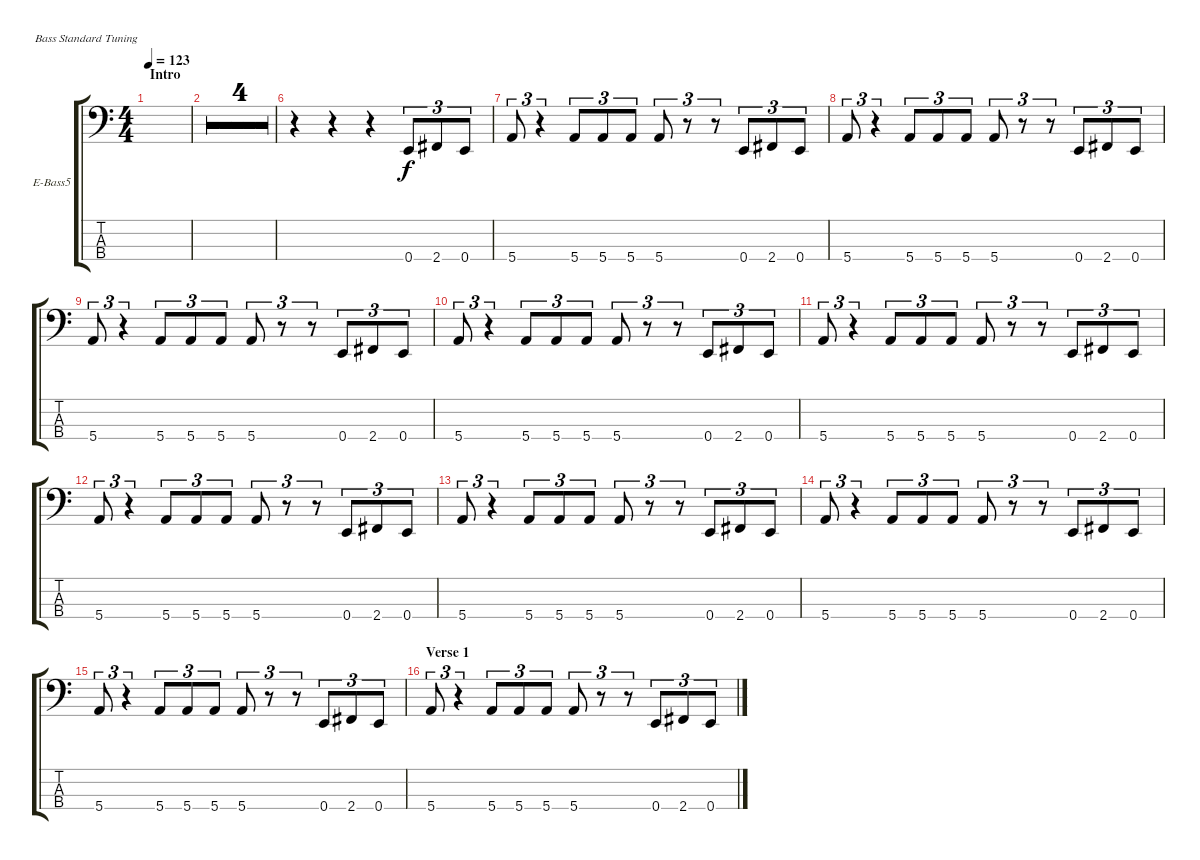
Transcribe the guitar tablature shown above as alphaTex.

\defaultSystemsLayout 4
\bracketExtendMode groupsimilarinstruments
\firstSystemTrackNameOrientation horizontal
\otherSystemsTrackNameOrientation horizontal
\track ("Electric Bass" "E-Bass5") {multiBarRest instrument electricbassfinger}
\staff {score tabs}
\tuning (G2 D2 A1 E1)
\ts (4 4)
\section ("" "Intro")
\tempo 123
\clef f4
\ks c
|
|
|
|
|
r.4 r.4 r.4 0.4.8{tu (3 2) lyrics (0 "") lyrics (1 "") lyrics (2 "") lyrics (3 "") lyrics (4 "")} 2.4.8{tu (3 2) lyrics (0 "") lyrics (1 "") lyrics (2 "") lyrics (3 "") lyrics (4 "")} 0.4.8{tu (3 2) lyrics (0 "") lyrics (1 "") lyrics (2 "") lyrics (3 "") lyrics (4 "")} |
5.4.8{tu (3 2) lyrics (0 "") lyrics (1 "") lyrics (2 "") lyrics (3 "") lyrics (4 "")} r.4{tu (3 2)} 5.4.8{tu (3 2) lyrics (0 "") lyrics (1 "") lyrics (2 "") lyrics (3 "") lyrics (4 "")} 5.4.8{tu (3 2) lyrics (0 "") lyrics (1 "") lyrics (2 "") lyrics (3 "") lyrics (4 "")} 5.4.8{tu (3 2) lyrics (0 "") lyrics (1 "") lyrics (2 "") lyrics (3 "") lyrics (4 "")} 5.4.8{tu (3 2) lyrics (0 "") lyrics (1 "") lyrics (2 "") lyrics (3 "") lyrics (4 "")} r.8{tu (3 2)} r.8{tu (3 2)} 0.4.8{tu (3 2) lyrics (0 "") lyrics (1 "") lyrics (2 "") lyrics (3 "") lyrics (4 "")} 2.4.8{tu (3 2) lyrics (0 "") lyrics (1 "") lyrics (2 "") lyrics (3 "") lyrics (4 "")} 0.4.8{tu (3 2) lyrics (0 "") lyrics (1 "") lyrics (2 "") lyrics (3 "") lyrics (4 "")} |
5.4.8{tu (3 2) lyrics (0 "") lyrics (1 "") lyrics (2 "") lyrics (3 "") lyrics (4 "")} r.4{tu (3 2)} 5.4.8{tu (3 2) lyrics (0 "") lyrics (1 "") lyrics (2 "") lyrics (3 "") lyrics (4 "")} 5.4.8{tu (3 2) lyrics (0 "") lyrics (1 "") lyrics (2 "") lyrics (3 "") lyrics (4 "")} 5.4.8{tu (3 2) lyrics (0 "") lyrics (1 "") lyrics (2 "") lyrics (3 "") lyrics (4 "")} 5.4.8{tu (3 2) lyrics (0 "") lyrics (1 "") lyrics (2 "") lyrics (3 "") lyrics (4 "")} r.8{tu (3 2)} r.8{tu (3 2)} 0.4.8{tu (3 2) lyrics (0 "") lyrics (1 "") lyrics (2 "") lyrics (3 "") lyrics (4 "")} 2.4.8{tu (3 2) lyrics (0 "") lyrics (1 "") lyrics (2 "") lyrics (3 "") lyrics (4 "")} 0.4.8{tu (3 2) lyrics (0 "") lyrics (1 "") lyrics (2 "") lyrics (3 "") lyrics (4 "")} |
5.4.8{tu (3 2) lyrics (0 "") lyrics (1 "") lyrics (2 "") lyrics (3 "") lyrics (4 "")} r.4{tu (3 2)} 5.4.8{tu (3 2) lyrics (0 "") lyrics (1 "") lyrics (2 "") lyrics (3 "") lyrics (4 "")} 5.4.8{tu (3 2) lyrics (0 "") lyrics (1 "") lyrics (2 "") lyrics (3 "") lyrics (4 "")} 5.4.8{tu (3 2) lyrics (0 "") lyrics (1 "") lyrics (2 "") lyrics (3 "") lyrics (4 "")} 5.4.8{tu (3 2) lyrics (0 "") lyrics (1 "") lyrics (2 "") lyrics (3 "") lyrics (4 "")} r.8{tu (3 2)} r.8{tu (3 2)} 0.4.8{tu (3 2) lyrics (0 "") lyrics (1 "") lyrics (2 "") lyrics (3 "") lyrics (4 "")} 2.4.8{tu (3 2) lyrics (0 "") lyrics (1 "") lyrics (2 "") lyrics (3 "") lyrics (4 "")} 0.4.8{tu (3 2) lyrics (0 "") lyrics (1 "") lyrics (2 "") lyrics (3 "") lyrics (4 "")} |
5.4.8{tu (3 2) lyrics (0 "") lyrics (1 "") lyrics (2 "") lyrics (3 "") lyrics (4 "")} r.4{tu (3 2)} 5.4.8{tu (3 2) lyrics (0 "") lyrics (1 "") lyrics (2 "") lyrics (3 "") lyrics (4 "")} 5.4.8{tu (3 2) lyrics (0 "") lyrics (1 "") lyrics (2 "") lyrics (3 "") lyrics (4 "")} 5.4.8{tu (3 2) lyrics (0 "") lyrics (1 "") lyrics (2 "") lyrics (3 "") lyrics (4 "")} 5.4.8{tu (3 2) lyrics (0 "") lyrics (1 "") lyrics (2 "") lyrics (3 "") lyrics (4 "")} r.8{tu (3 2)} r.8{tu (3 2)} 0.4.8{tu (3 2) lyrics (0 "") lyrics (1 "") lyrics (2 "") lyrics (3 "") lyrics (4 "")} 2.4.8{tu (3 2) lyrics (0 "") lyrics (1 "") lyrics (2 "") lyrics (3 "") lyrics (4 "")} 0.4.8{tu (3 2) lyrics (0 "") lyrics (1 "") lyrics (2 "") lyrics (3 "") lyrics (4 "")} |
5.4.8{tu (3 2) lyrics (0 "") lyrics (1 "") lyrics (2 "") lyrics (3 "") lyrics (4 "")} r.4{tu (3 2)} 5.4.8{tu (3 2) lyrics (0 "") lyrics (1 "") lyrics (2 "") lyrics (3 "") lyrics (4 "")} 5.4.8{tu (3 2) lyrics (0 "") lyrics (1 "") lyrics (2 "") lyrics (3 "") lyrics (4 "")} 5.4.8{tu (3 2) lyrics (0 "") lyrics (1 "") lyrics (2 "") lyrics (3 "") lyrics (4 "")} 5.4.8{tu (3 2) lyrics (0 "") lyrics (1 "") lyrics (2 "") lyrics (3 "") lyrics (4 "")} r.8{tu (3 2)} r.8{tu (3 2)} 0.4.8{tu (3 2) lyrics (0 "") lyrics (1 "") lyrics (2 "") lyrics (3 "") lyrics (4 "")} 2.4.8{tu (3 2) lyrics (0 "") lyrics (1 "") lyrics (2 "") lyrics (3 "") lyrics (4 "")} 0.4.8{tu (3 2) lyrics (0 "") lyrics (1 "") lyrics (2 "") lyrics (3 "") lyrics (4 "")} |
5.4.8{tu (3 2) lyrics (0 "") lyrics (1 "") lyrics (2 "") lyrics (3 "") lyrics (4 "")} r.4{tu (3 2)} 5.4.8{tu (3 2) lyrics (0 "") lyrics (1 "") lyrics (2 "") lyrics (3 "") lyrics (4 "")} 5.4.8{tu (3 2) lyrics (0 "") lyrics (1 "") lyrics (2 "") lyrics (3 "") lyrics (4 "")} 5.4.8{tu (3 2) lyrics (0 "") lyrics (1 "") lyrics (2 "") lyrics (3 "") lyrics (4 "")} 5.4.8{tu (3 2) lyrics (0 "") lyrics (1 "") lyrics (2 "") lyrics (3 "") lyrics (4 "")} r.8{tu (3 2)} r.8{tu (3 2)} 0.4.8{tu (3 2) lyrics (0 "") lyrics (1 "") lyrics (2 "") lyrics (3 "") lyrics (4 "")} 2.4.8{tu (3 2) lyrics (0 "") lyrics (1 "") lyrics (2 "") lyrics (3 "") lyrics (4 "")} 0.4.8{tu (3 2) lyrics (0 "") lyrics (1 "") lyrics (2 "") lyrics (3 "") lyrics (4 "")} |
5.4.8{tu (3 2) lyrics (0 "") lyrics (1 "") lyrics (2 "") lyrics (3 "") lyrics (4 "")} r.4{tu (3 2)} 5.4.8{tu (3 2) lyrics (0 "") lyrics (1 "") lyrics (2 "") lyrics (3 "") lyrics (4 "")} 5.4.8{tu (3 2) lyrics (0 "") lyrics (1 "") lyrics (2 "") lyrics (3 "") lyrics (4 "")} 5.4.8{tu (3 2) lyrics (0 "") lyrics (1 "") lyrics (2 "") lyrics (3 "") lyrics (4 "")} 5.4.8{tu (3 2) lyrics (0 "") lyrics (1 "") lyrics (2 "") lyrics (3 "") lyrics (4 "")} r.8{tu (3 2)} r.8{tu (3 2)} 0.4.8{tu (3 2) lyrics (0 "") lyrics (1 "") lyrics (2 "") lyrics (3 "") lyrics (4 "")} 2.4.8{tu (3 2) lyrics (0 "") lyrics (1 "") lyrics (2 "") lyrics (3 "") lyrics (4 "")} 0.4.8{tu (3 2) lyrics (0 "") lyrics (1 "") lyrics (2 "") lyrics (3 "") lyrics (4 "")} |
5.4.8{tu (3 2) lyrics (0 "") lyrics (1 "") lyrics (2 "") lyrics (3 "") lyrics (4 "")} r.4{tu (3 2)} 5.4.8{tu (3 2) lyrics (0 "") lyrics (1 "") lyrics (2 "") lyrics (3 "") lyrics (4 "")} 5.4.8{tu (3 2) lyrics (0 "") lyrics (1 "") lyrics (2 "") lyrics (3 "") lyrics (4 "")} 5.4.8{tu (3 2) lyrics (0 "") lyrics (1 "") lyrics (2 "") lyrics (3 "") lyrics (4 "")} 5.4.8{tu (3 2) lyrics (0 "") lyrics (1 "") lyrics (2 "") lyrics (3 "") lyrics (4 "")} r.8{tu (3 2)} r.8{tu (3 2)} 0.4.8{tu (3 2) lyrics (0 "") lyrics (1 "") lyrics (2 "") lyrics (3 "") lyrics (4 "")} 2.4.8{tu (3 2) lyrics (0 "") lyrics (1 "") lyrics (2 "") lyrics (3 "") lyrics (4 "")} 0.4.8{tu (3 2) lyrics (0 "") lyrics (1 "") lyrics (2 "") lyrics (3 "") lyrics (4 "")} |
5.4.8{tu (3 2) lyrics (0 "") lyrics (1 "") lyrics (2 "") lyrics (3 "") lyrics (4 "")} r.4{tu (3 2)} 5.4.8{tu (3 2) lyrics (0 "") lyrics (1 "") lyrics (2 "") lyrics (3 "") lyrics (4 "")} 5.4.8{tu (3 2) lyrics (0 "") lyrics (1 "") lyrics (2 "") lyrics (3 "") lyrics (4 "")} 5.4.8{tu (3 2) lyrics (0 "") lyrics (1 "") lyrics (2 "") lyrics (3 "") lyrics (4 "")} 5.4.8{tu (3 2) lyrics (0 "") lyrics (1 "") lyrics (2 "") lyrics (3 "") lyrics (4 "")} r.8{tu (3 2)} r.8{tu (3 2)} 0.4.8{tu (3 2) lyrics (0 "") lyrics (1 "") lyrics (2 "") lyrics (3 "") lyrics (4 "")} 2.4.8{tu (3 2) lyrics (0 "") lyrics (1 "") lyrics (2 "") lyrics (3 "") lyrics (4 "")} 0.4.8{tu (3 2) lyrics (0 "") lyrics (1 "") lyrics (2 "") lyrics (3 "") lyrics (4 "")} |
\section ("" "Verse 1")
5.4.8{tu (3 2) lyrics (0 "") lyrics (1 "") lyrics (2 "") lyrics (3 "") lyrics (4 "")} r.4{tu (3 2)} 5.4.8{tu (3 2) lyrics (0 "") lyrics (1 "") lyrics (2 "") lyrics (3 "") lyrics (4 "")} 5.4.8{tu (3 2) lyrics (0 "") lyrics (1 "") lyrics (2 "") lyrics (3 "") lyrics (4 "")} 5.4.8{tu (3 2) lyrics (0 "") lyrics (1 "") lyrics (2 "") lyrics (3 "") lyrics (4 "")} 5.4.8{tu (3 2) lyrics (0 "") lyrics (1 "") lyrics (2 "") lyrics (3 "") lyrics (4 "")} r.8{tu (3 2)} r.8{tu (3 2)} 0.4.8{tu (3 2) lyrics (0 "") lyrics (1 "") lyrics (2 "") lyrics (3 "") lyrics (4 "")} 2.4.8{tu (3 2) lyrics (0 "") lyrics (1 "") lyrics (2 "") lyrics (3 "") lyrics (4 "")} 0.4.8{tu (3 2) lyrics (0 "") lyrics (1 "") lyrics (2 "") lyrics (3 "") lyrics (4 "")}
